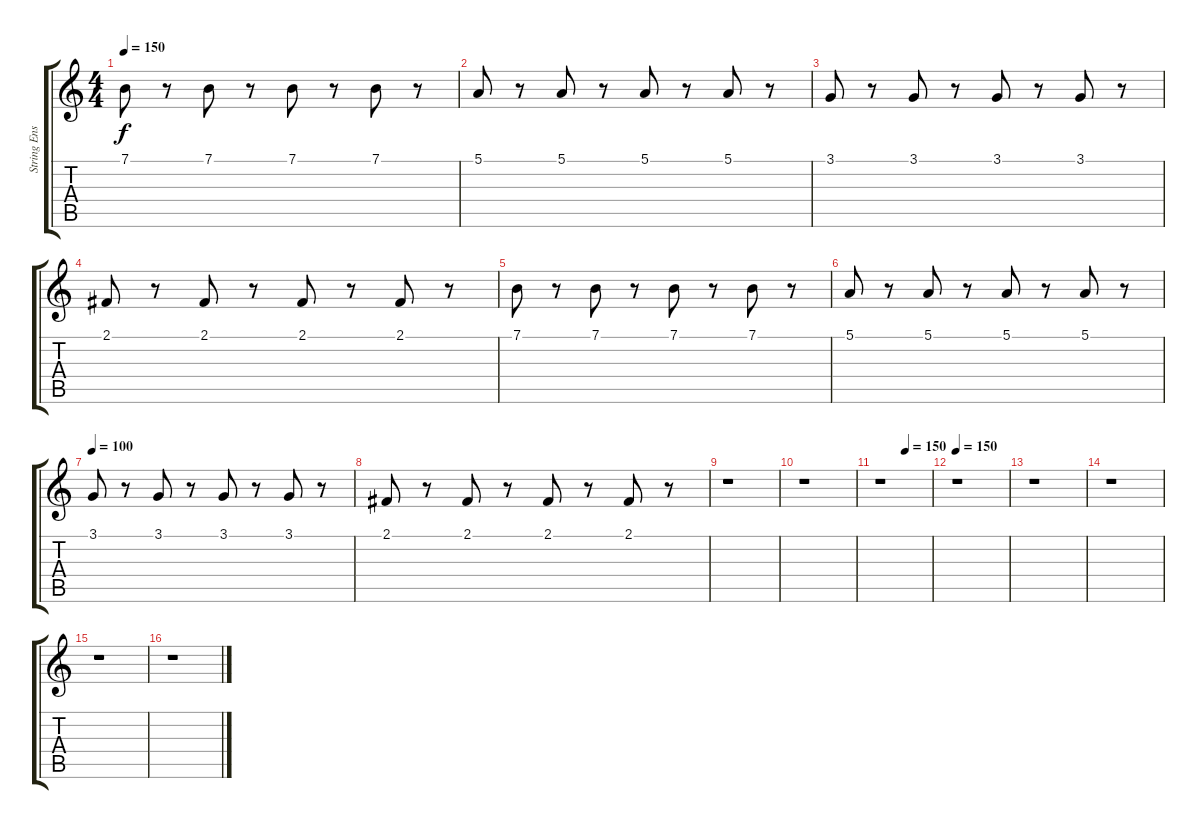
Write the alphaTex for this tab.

\track ("String Ensemble I" "String Ens") {instrument stringensemble1}
\staff {score tabs}
\tuning (E4 B3 G3 D3 A2 E2) {hide}
\ts (4 4)
\tempo 150
\clef g2
\ks c
7.1.8{dy f} r.8 7.1.8 r.8 7.1.8 r.8 7.1.8 r.8 |
5.1.8 r.8 5.1.8 r.8 5.1.8 r.8 5.1.8 r.8 |
3.1.8 r.8 3.1.8 r.8 3.1.8 r.8 3.1.8 r.8 |
2.1.8 r.8 2.1.8 r.8 2.1.8 r.8 2.1.8 r.8 |
7.1.8 r.8 7.1.8 r.8 7.1.8 r.8 7.1.8 r.8 |
5.1.8 r.8 5.1.8 r.8 5.1.8 r.8 5.1.8 r.8 |
\tempo 100
3.1.8 r.8 3.1.8 r.8 3.1.8 r.8 3.1.8 r.8 |
2.1.8 r.8 2.1.8 r.8 2.1.8 r.8 2.1.8 r.8 |
r.1 |
r.1 |
\tempo (150 0.5)
r.1 |
\tempo 150
r.1 |
r.1 |
r.1 |
r.1 |
r.1
